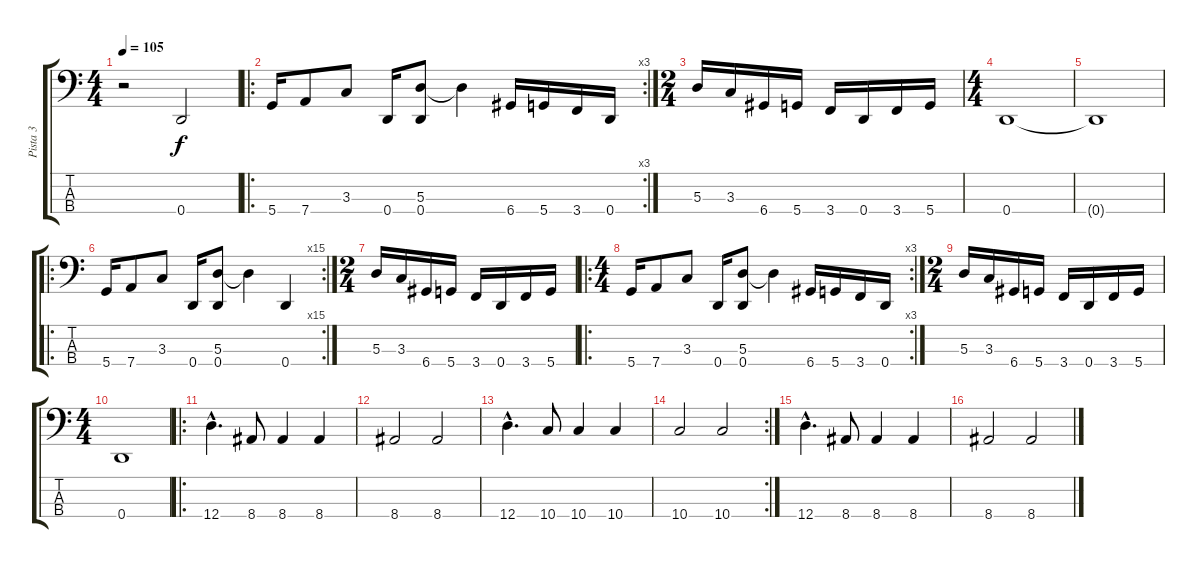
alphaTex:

\track ("Pista 3" "Pista 3") {instrument electricbassfinger}
\staff {score tabs}
\tuning (G2 D2 A1 D1) {hide}
\ts (4 4)
\tempo 105
\clef f4
\ks c
r.2{dy f instrument electricbassfinger} 0.4.2 |
\ro
\rc 3
5.4.16 7.4.8 3.3.8 0.4.16 (5.3 0.4).8 5.3{t}.4 6.4.16 5.4.16 3.4.16 0.4.16 |
\ts (2 4)
5.3.16 3.3.16 6.4.16 5.4.16 3.4.16 0.4.16 3.4.16 5.4.16 |
\ts (4 4)
0.4.1 |
0.4{t}.1 |
\ro
\rc 15
5.4.16 7.4.8 3.3.8 0.4.16 (5.3 0.4).8 5.3{t}.4 0.4.4 |
\ts (2 4)
5.3.16 3.3.16 6.4.16 5.4.16 3.4.16 0.4.16 3.4.16 5.4.16 |
\ro
\rc 3
\ts (4 4)
5.4.16 7.4.8 3.3.8 0.4.16 (5.3 0.4).8 5.3{t}.4 6.4.16 5.4.16 3.4.16 0.4.16 |
\ts (2 4)
5.3.16 3.3.16 6.4.16 5.4.16 3.4.16 0.4.16 3.4.16 5.4.16 |
\ts (4 4)
0.4.1 |
\ro
12.4{hac}.4{d} 8.4.8 8.4.4 8.4.4 |
8.4.2 8.4.2 |
12.4{hac}.4{d} 10.4.8 10.4.4 10.4.4 |
\rc 2
10.4.2 10.4.2 |
12.4{hac}.4{d} 8.4.8 8.4.4 8.4.4 |
8.4.2 8.4.2
